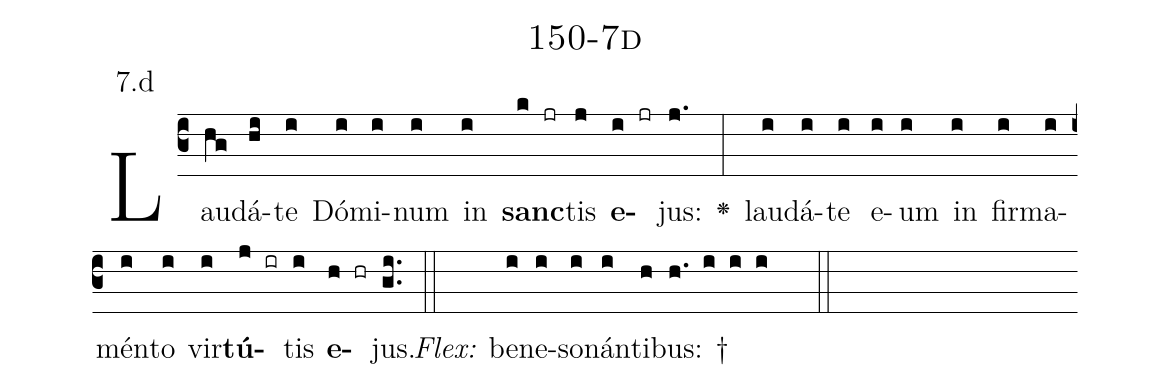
name: 150-7d;
annotation: 7.d;
%%
(c3)Lau(hg)dá(hi)te(i) Dó(i)mi(i)num(i) in(i) <b>sanc</b>(k jr)tis(j) <b>e</b>(i jr)jus:(j.) <v>\greheightstar</v>(:) lau(i)dá(i)te(i) e(i)um(i) in(i) fir(i)ma(i)mén(i)to(i) vir(i)<b>tú</b>(j ir)tis(i) <b>e</b>(h hr)jus.(gi..) (::)
<i>Flex:</i>()  be(i)ne(i)so(i)nán(i)ti(h)bus: †(h. i i i  ::)

%E(i) u(i) o(j) u(i) a(h) e.(gi..) (::)
